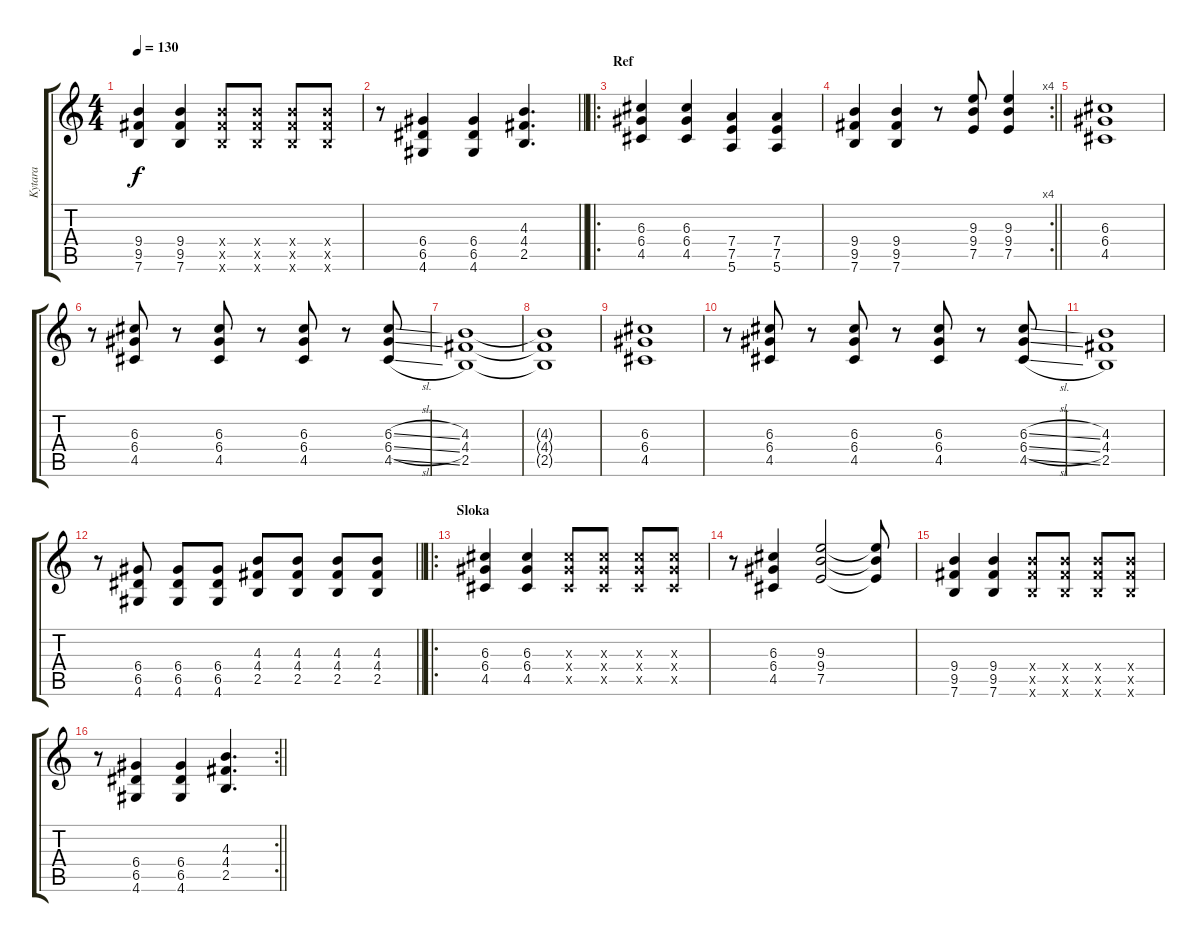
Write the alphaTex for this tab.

\track ("Kytara" "Kytara") {instrument electricguitarclean}
\staff {score tabs}
\tuning (E4 B3 G3 D3 A2 E2) {hide}
\ts (4 4)
\tempo 130
\clef g2
\ks c
(9.4 9.5 7.6).4{dy f} (9.4 9.5 7.6).4 (9.4{x} 9.5{x} 7.6{x}).8 (9.4{x} 9.5{x} 7.6{x}).8 (9.4{x} 9.5{x} 7.6{x}).8 (9.4{x} 9.5{x} 7.6{x}).8 |
\barLineRight lightlight
r.8 (6.4 6.5 4.6).4 (6.4 6.5 4.6).4 (4.3 4.4 2.5).4{d} |
\ro
\section ("" "Ref")
(6.3 6.4 4.5).4 (6.3 6.4 4.5).4 (7.4 7.5 5.6).4 (7.4 7.5 5.6).4 |
\rc 4
\barLineRight lightlight
(9.4 9.5 7.6).4 (9.4 9.5 7.6).4 r.8 (9.3 9.4 7.5).8 (9.3 9.4 7.5).4 |
(6.3 6.4 4.5).1 |
r.8 (6.3 6.4 4.5).8 r.8 (6.3 6.4 4.5).8 r.8 (6.3 6.4 4.5).8 r.8 (6.3{sl} 6.4{sl} 4.5{sl}).8 |
(4.3 4.4 2.5).1 |
(4.3{t} 4.4{t} 2.5{t}).1 |
(6.3 6.4 4.5).1 |
r.8 (6.3 6.4 4.5).8 r.8 (6.3 6.4 4.5).8 r.8 (6.3 6.4 4.5).8 r.8 (6.3{sl} 6.4{sl} 4.5{sl}).8 |
(4.3 4.4 2.5).1 |
\barLineRight lightlight
r.8 (6.4 6.5 4.6).8 (6.4 6.5 4.6).8 (6.4 6.5 4.6).8 (4.3 4.4 2.5).8 (4.3 4.4 2.5).8 (4.3 4.4 2.5).8 (4.3 4.4 2.5).8 |
\ro
\section ("" "Sloka")
(6.3 6.4 4.5).4{instrument overdrivenguitar} (6.3 6.4 4.5).4 (6.3{x} 6.4{x} 4.5{x}).8 (6.3{x} 6.4{x} 4.5{x}).8 (6.3{x} 6.4{x} 4.5{x}).8 (6.3{x} 6.4{x} 4.5{x}).8 |
r.8 (6.3 6.4 4.5).4 (9.3 9.4 7.5).2 (9.3{t} 9.4{t} 7.5{t}).8 |
(9.4 9.5 7.6).4 (9.4 9.5 7.6).4 (9.4{x} 9.5{x} 7.6{x}).8 (9.4{x} 9.5{x} 7.6{x}).8 (9.4{x} 9.5{x} 7.6{x}).8 (9.4{x} 9.5{x} 7.6{x}).8 |
\rc 2
\barLineRight lightlight
r.8 (6.4 6.5 4.6).4 (6.4 6.5 4.6).4 (4.3 4.4 2.5).4{d}
